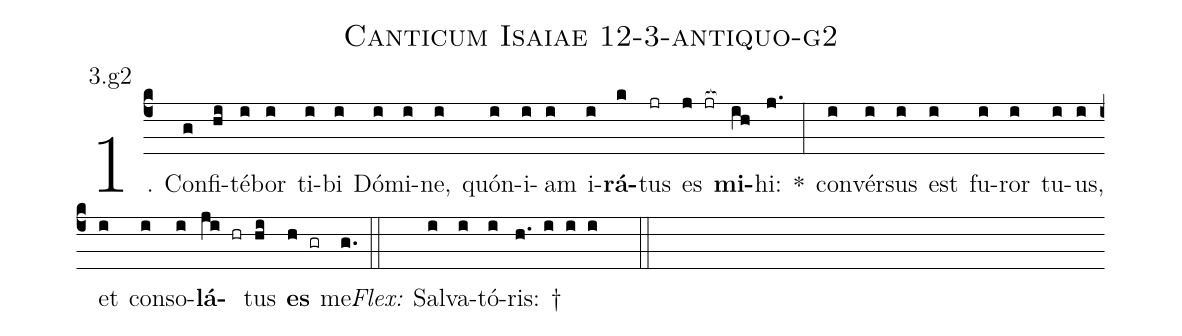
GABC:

name: Canticum Isaiae 12-3-antiquo-g2;
annotation: 3.g2;
%%
(c4)1. Con(g)fi(hi)té(i)bor(i) ti(i)bi(i) Dó(i)mi(i)ne,(i) quón(i)i(i)am(i) i(i)<b>rá</b>(k)tus(jr) es(j jr[ocb:1{]) <b>mi</b>(ih[ocb:0}])hi:(j.) *(:) con(i)vér(i)sus(i) est(i) fu(i)ror(i) tu(i)us,(i) et(i) con(i)so(i)<b>lá</b>(ji hr)tus(hi) <b>es</b>(h gr) me.(g.) (::)
<i>Flex:</i>()  Sal(i)va(i)tó(i)ris: †(h. i i i  ::)
